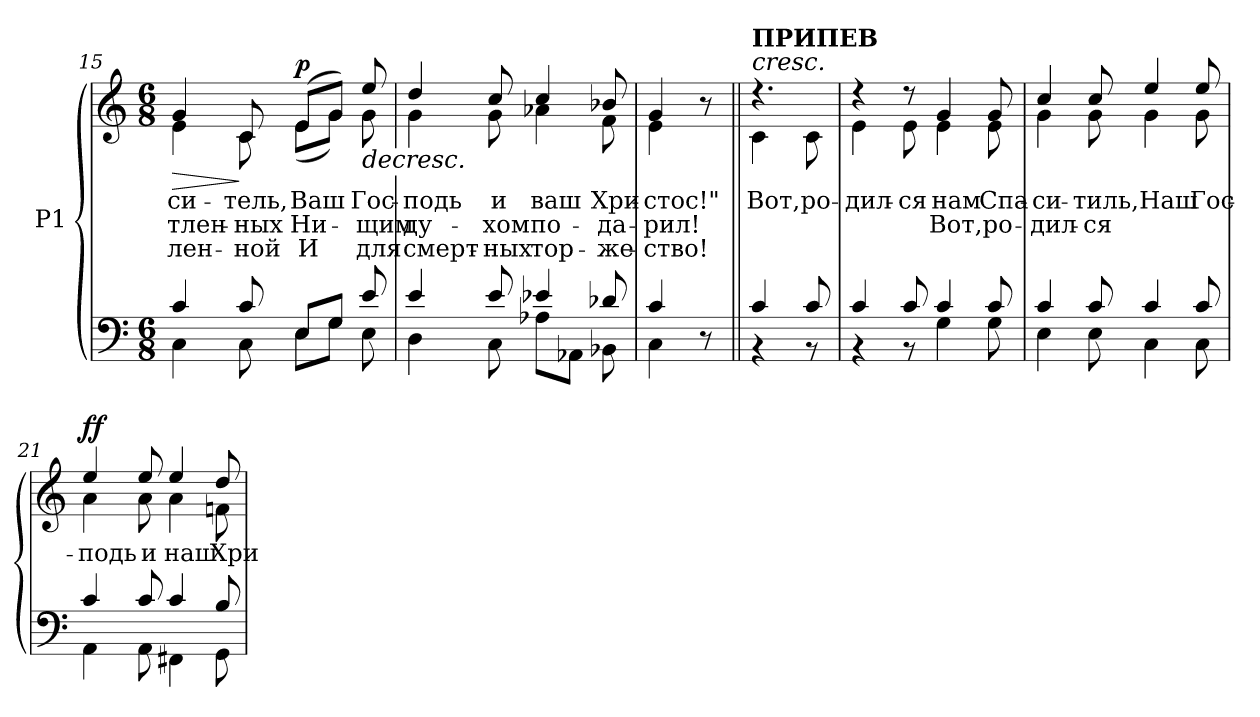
**kern	**kern	**text	**text	**text	**dynam
*part1	*part1	*part1	*part1	*part1	*part1
*staff2	*staff1	*staff1	*staff1	*staff1	*staff1/2
*I"P1	*	*	*	*	*
*clefF4	*clefG2	*	*	*	*
*k[]	*k[]	*	*	*	*
*C:	*C:	*	*	*	*
*M6/8	*M6/8	*	*	*	*
=15	=15	=15	=15	=15	=15
*^	*	*	*	*	*
!	!	!	!LO:LY:b:color=#000000	!LO:LY:b:color=#000000	!LO:LY:b:color=#000000	!LO:HP:b
*	*	*^	*	*	*	*
4ci/	4Ci\	4gi/	4ei\	-си-	-тлен-	-лен-	>
!	!	!	!	!LO:LY:b:color=#000000	!LO:LY:b:color=#000000	!LO:LY:b:color=#000000	!
8ci/	8Ci\	8ci\	8ci/	-тель,	-ных	-ной	] ]
!	!	!	!	!LO:LY:b:color=#000000	!LO:LY:b:color=#000000	!LO:LY:b:color=#000000	!
8Ei/L	8Ei\L	(8ei/L	(8ei\L	Ваш	Ни-	И	p
8Gi/J	8Gi\J	8gi/J)	8gi\J)	.	.	.	.
!	!	!	!	!LO:LY:b:color=#000000	!LO:LY:b:color=#000000	!LO:LY:b:color=#000000	!LO:HP:b
8ei/	8Ei\	8eei/	8gi\	Гос-	-щим	для	>
=16	=16	=16	=16	=16	=16	=16	=16
!	!	!	!	!LO:LY:b:color=#000000	!LO:LY:b:color=#000000	!LO:LY:b:color=#000000	!
4ei/	4Di\	4ddi/	4gi\	-подь	ду-	смерт-	.
!	!	!	!	!LO:LY:b:color=#000000	!LO:LY:b:color=#000000	!LO:LY:b:color=#000000	!
8ei/	8Ci\	8cci/	8gi\	и	-хом	-ных	.
!	!	!	!	!LO:LY:b:color=#000000	!LO:LY:b:color=#000000	!LO:LY:b:color=#000000	!
4e-Xi/	8A-Xi\L	4cci/	4a-Xi\	ваш	по-	тор-	.
.	8AA-Xi\J	.	.	.	.	.	.
!	!	!	!	!LO:LY:b:color=#000000	!LO:LY:b:color=#000000	!LO:LY:b:color=#000000	!
8d-Xi/	8BB-Xi\	8b-Xi/	8fi\	Хри-	-да-	-же-	.
=17	=17	=17	=17	=17	=17	=17	=17
!	!	!	!	!LO:LY:b:color=#000000	!LO:LY:b:color=#000000	!LO:LY:b:color=#000000	!
4ci/	4Ci\	4gi/	4ei\	-стос!"	-рил!	-ство!	.
8r	8ryy	8r	8ryy	.	.	.	.
!!LO:LB:g=z	!!
=18||	=18||	=18||	=18||	=18||	=18||	=18||	=18||
!	!	!LO:TX:a:i:t=cresc.	!	!	!	!	!
!	!	!LO:TX:a:B:t=ПРИПЕВ	!	!	!	!	!
!	!	!	!	!LO:LY:b:color=#000000	!	!	!
4ci/	4r	4.r	4ci\	Вот,	.	.	.
!	!	!	!	!LO:LY:b:color=#000000	!	!	!
8ci/	8r	.	8ci\	ро-	.	.	.
=19	=19	=19	=19	=19	=19	=19	=19
!	!	!	!	!LO:LY:b:color=#000000	!	!	!
4ci/	4r	4r	4ei\	-дил-	.	.	.
!	!	!	!	!LO:LY:b:color=#000000	!	!	!
8ci/	8r	8r	8ei\	-ся	.	.	.
!	!	!	!	!LO:LY:a:color=#000000	!	!	!
!	!	!	!	!LO:LY:b:color=#000000	!LO:LY:b:color=#000000	!	!
4ci/	4Gi\	4gi/	4ei\	нам	Вот,	.	.
!	!	!	!	!LO:LY:a:color=#000000	!	!	!
!	!	!	!	!LO:LY:b:color=#000000	!LO:LY:b:color=#000000	!	!
8ci/	8Gi\	8gi/	8ei\	Спа-	ро-	.	.
=20	=20	=20	=20	=20	=20	=20	=20
!	!	!	!	!LO:LY:a:color=#000000	!	!	!
!	!	!	!	!LO:LY:b:color=#000000	!LO:LY:b:color=#000000	!	!
4ci/	4Ei\	4cci/	4gi\	-си-	-дил-	.	.
!	!	!	!	!LO:LY:a:color=#000000	!	!	!
!	!	!	!	!LO:LY:b:color=#000000	!LO:LY:b:color=#000000	!	!
8ci/	8Ei\	8cci/	8gi\	-тиль,	-ся	.	.
!	!	!	!	!LO:LY:b:color=#000000	!	!	!
4ci/	4Ci\	4eei/	4gi\	Наш	.	.	.
!	!	!	!	!LO:LY:b:color=#000000	!	!	!
8ci/	8Ci\	8eei/	8gi\	Гос-	.	.	.
=21	=21	=21	=21	=21	=21	=21	=21
!	!	!	!	!LO:LY:b:color=#000000	!	!	!
4ci/	4AAi\	4eei/	4ai\	-подь	.	.	ff
!	!	!	!	!LO:LY:b:color=#000000	!	!	!
8ci/	8AAi\	8eei/	8ai\	и	.	.	.
!	!	!	!	!LO:LY:b:color=#000000	!	!	!
4ci/	4FF#Xi\	4eei/	4ai\	наш	.	.	.
!	!	!	!	!LO:LY:b:color=#000000	!	!	!
8Bi/	8GGi\	8ddi/	8fni\	Хри-	.	.	.
*v	*v	*	*	*	*	*	*
*	*v	*v	*	*	*	*
=	=	=	=	=	=
*-	*-	*-	*-	*-	*-
